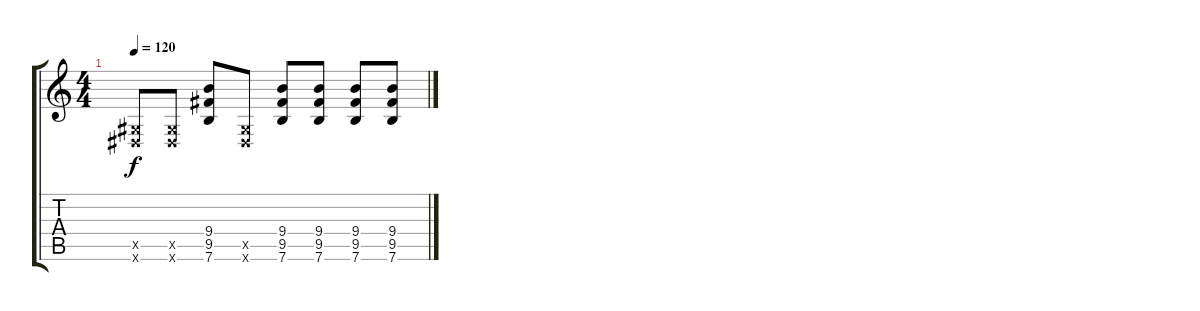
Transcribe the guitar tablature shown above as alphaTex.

\track "" {instrument distortionguitar}
\staff {score tabs}
\tuning (E4 B3 G3 D3 A2 E2) {hide}
\ts (4 4)
\tempo 120
\clef g2
\ks c
(-1.5{x} -1.6{x}).8{dy f} (-1.5{x} -1.6{x}).8 (9.4 9.5 7.6).8 (-1.5{x} -1.6{x}).8 (9.4 9.5 7.6).8 (9.4 9.5 7.6).8 (9.4 9.5 7.6).8 (9.4 9.5 7.6).8
